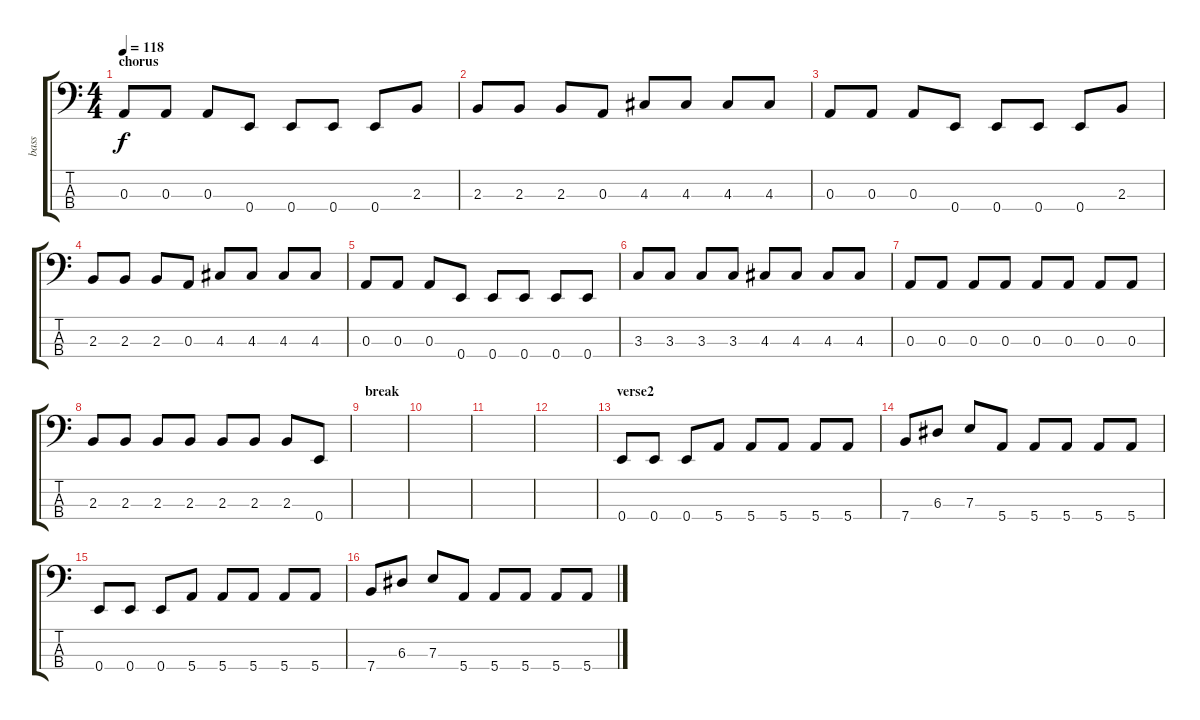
\track ("bass" "bass") {instrument electricbasspick}
\staff {score tabs}
\tuning (G2 D2 A1 E1) {hide}
\ts (4 4)
\section ("" "chorus")
\tempo 118
\clef f4
\ks c
0.3.8{dy f} 0.3.8 0.3.8 0.4.8 0.4.8 0.4.8 0.4.8 2.3.8 |
2.3.8 2.3.8 2.3.8 0.3.8 4.3.8 4.3.8 4.3.8 4.3.8 |
0.3.8 0.3.8 0.3.8 0.4.8 0.4.8 0.4.8 0.4.8 2.3.8 |
2.3.8 2.3.8 2.3.8 0.3.8 4.3.8 4.3.8 4.3.8 4.3.8 |
0.3.8 0.3.8 0.3.8 0.4.8 0.4.8 0.4.8 0.4.8 0.4.8 |
3.3.8 3.3.8 3.3.8 3.3.8 4.3.8 4.3.8 4.3.8 4.3.8 |
0.3.8 0.3.8 0.3.8 0.3.8 0.3.8 0.3.8 0.3.8 0.3.8 |
2.3.8 2.3.8 2.3.8 2.3.8 2.3.8 2.3.8 2.3.8 0.4.8 |
\section ("" "break")
|
|
|
|
\section ("" "verse2")
0.4.8 0.4.8 0.4.8 5.4.8 5.4.8 5.4.8 5.4.8 5.4.8 |
7.4.8 6.3.8 7.3.8 5.4.8 5.4.8 5.4.8 5.4.8 5.4.8 |
0.4.8 0.4.8 0.4.8 5.4.8 5.4.8 5.4.8 5.4.8 5.4.8 |
7.4.8 6.3.8 7.3.8 5.4.8 5.4.8 5.4.8 5.4.8 5.4.8
